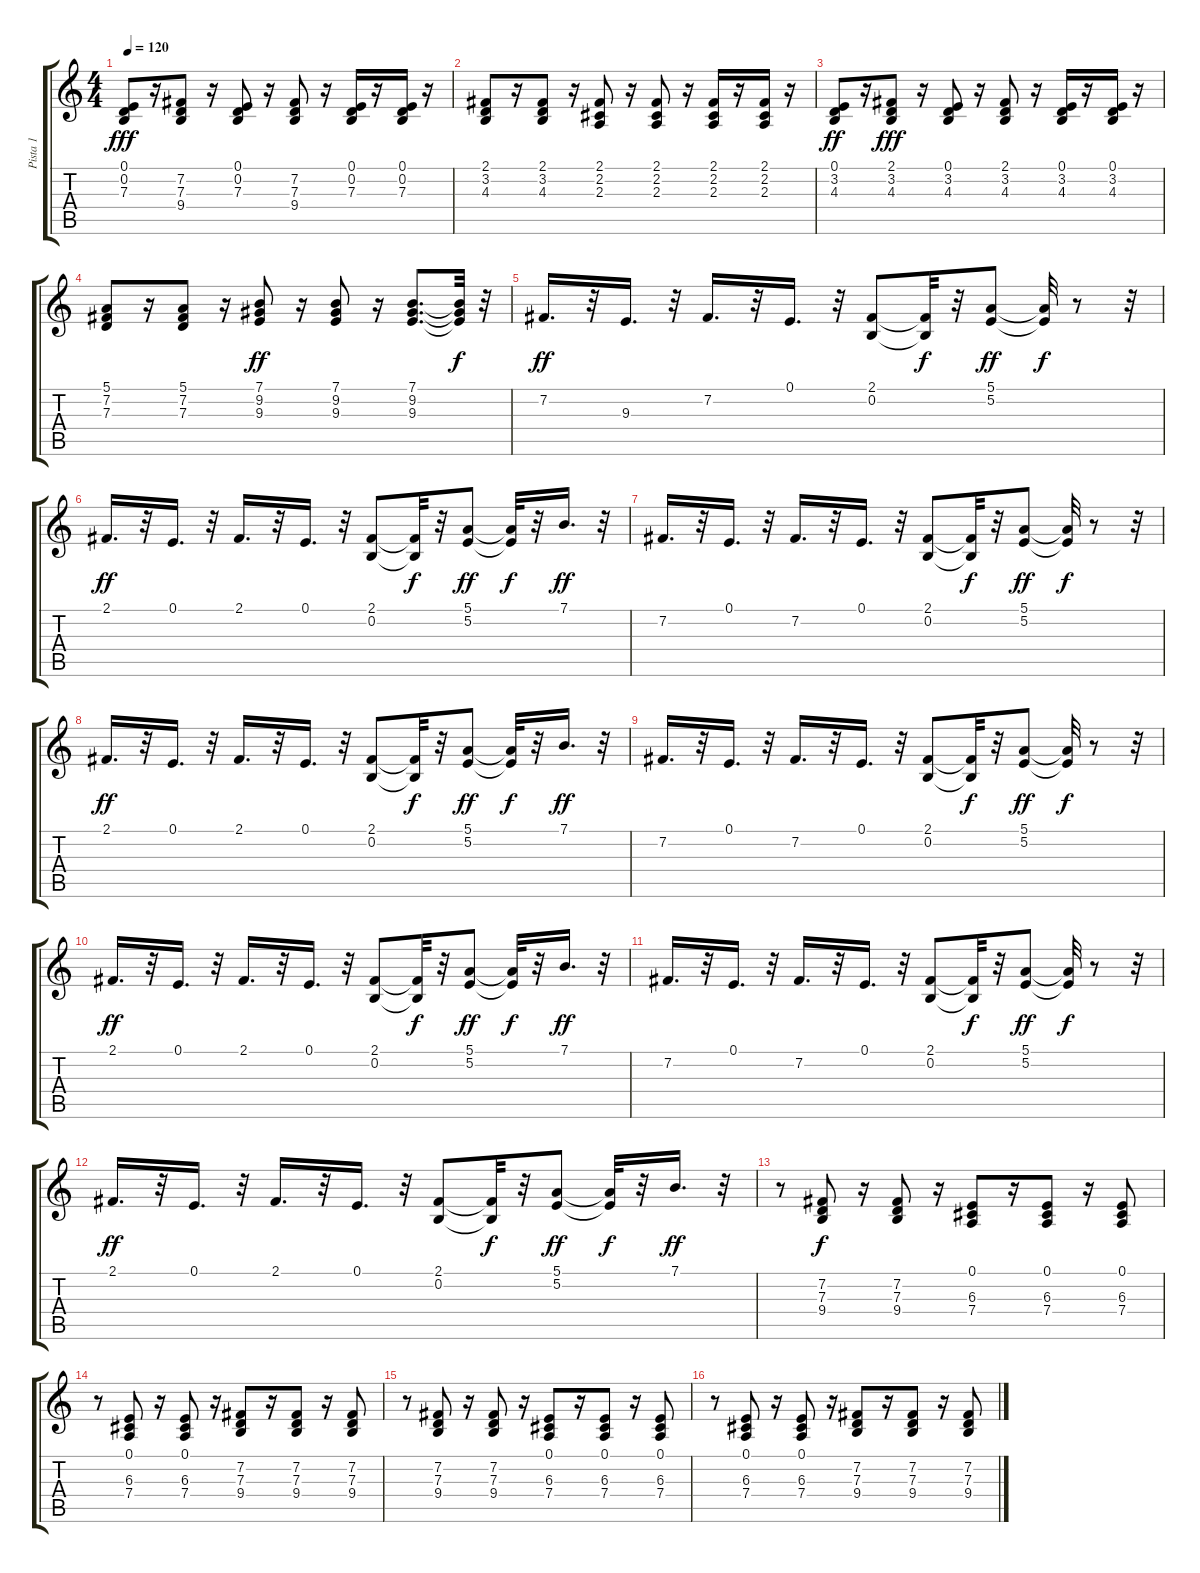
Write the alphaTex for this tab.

\track ("Pista 1" "Pista 1") {instrument synthbrass1}
\staff {score tabs}
\tuning (E4 B3 G3 D3 A2 E2) {hide}
\ts (4 4)
\tempo 120
\clef g2
\ks c
(0.1 0.2 7.3).8{dy fff} r.16 (7.2 7.3 9.4).8 r.16 (0.1 0.2 7.3).8 r.16 (7.2 7.3 9.4).8 r.16 (0.1 0.2 7.3).16 r.16 (0.1 0.2 7.3).16 r.16 |
(2.1 3.2 4.3).8 r.16 (2.1 3.2 4.3).8 r.16 (2.1 2.2 2.3).8 r.16 (2.1 2.2 2.3).8 r.16 (2.1 2.2 2.3).16 r.16 (2.1 2.2 2.3).16 r.16 |
(0.1 3.2 4.3).8{dy ff} r.16 (2.1 3.2 4.3).8{dy fff} r.16 (0.1 3.2 4.3).8 r.16 (2.1 3.2 4.3).8 r.16 (0.1 3.2 4.3).16 r.16 (0.1 3.2 4.3).16 r.16 |
(5.1 7.2 7.3).8 r.16 (5.1 7.2 7.3).8 r.16 (7.1 9.2 9.3).8{dy ff} r.16 (7.1 9.2 9.3).8 r.16 (7.1 9.2 9.3).8{d} (7.1{t} 9.2{t} 9.3{t}).32{dy f} r.32 |
7.2.16{d dy ff} r.32 9.3.16{d} r.32 7.2.16{d} r.32 0.1.16{d} r.32 (2.1 0.2).8 (2.1{t} 0.2{t}).32{dy f} r.32 (5.1 5.2).8{dy ff} (5.1{t} 5.2{t}).32{dy f} r.8 r.32 |
2.1.16{d dy ff} r.32 0.1.16{d} r.32 2.1.16{d} r.32 0.1.16{d} r.32 (2.1 0.2).8 (2.1{t} 0.2{t}).32{dy f} r.32 (5.1 5.2).8{dy ff} (5.1{t} 5.2{t}).32{dy f} r.32 7.1.16{d dy ff} r.32 |
7.2.16{d} r.32 0.1.16{d} r.32 7.2.16{d} r.32 0.1.16{d} r.32 (2.1 0.2).8 (2.1{t} 0.2{t}).32{dy f} r.32 (5.1 5.2).8{dy ff} (5.1{t} 5.2{t}).32{dy f} r.8 r.32 |
2.1.16{d dy ff} r.32 0.1.16{d} r.32 2.1.16{d} r.32 0.1.16{d} r.32 (2.1 0.2).8 (2.1{t} 0.2{t}).32{dy f} r.32 (5.1 5.2).8{dy ff} (5.1{t} 5.2{t}).32{dy f} r.32 7.1.16{d dy ff} r.32 |
7.2.16{d} r.32 0.1.16{d} r.32 7.2.16{d} r.32 0.1.16{d} r.32 (2.1 0.2).8 (2.1{t} 0.2{t}).32{dy f} r.32 (5.1 5.2).8{dy ff} (5.1{t} 5.2{t}).32{dy f} r.8 r.32 |
2.1.16{d dy ff} r.32 0.1.16{d} r.32 2.1.16{d} r.32 0.1.16{d} r.32 (2.1 0.2).8 (2.1{t} 0.2{t}).32{dy f} r.32 (5.1 5.2).8{dy ff} (5.1{t} 5.2{t}).32{dy f} r.32 7.1.16{d dy ff} r.32 |
7.2.16{d} r.32 0.1.16{d} r.32 7.2.16{d} r.32 0.1.16{d} r.32 (2.1 0.2).8 (2.1{t} 0.2{t}).32{dy f} r.32 (5.1 5.2).8{dy ff} (5.1{t} 5.2{t}).32{dy f} r.8 r.32 |
2.1.16{d dy ff} r.32 0.1.16{d} r.32 2.1.16{d} r.32 0.1.16{d} r.32 (2.1 0.2).8 (2.1{t} 0.2{t}).32{dy f} r.32 (5.1 5.2).8{dy ff} (5.1{t} 5.2{t}).32{dy f} r.32 7.1.16{d dy ff} r.32 |
r.8 (7.2 7.3 9.4).8{dy f} r.16 (7.2 7.3 9.4).8 r.16 (0.1 6.3 7.4).8 r.16 (0.1 6.3 7.4).8 r.16 (0.1 6.3 7.4).8 |
r.8 (0.1 6.3 7.4).8 r.16 (0.1 6.3 7.4).8 r.16 (7.2 7.3 9.4).8 r.16 (7.2 7.3 9.4).8 r.16 (7.2 7.3 9.4).8 |
r.8 (7.2 7.3 9.4).8 r.16 (7.2 7.3 9.4).8 r.16 (0.1 6.3 7.4).8 r.16 (0.1 6.3 7.4).8 r.16 (0.1 6.3 7.4).8 |
r.8 (0.1 6.3 7.4).8 r.16 (0.1 6.3 7.4).8 r.16 (7.2 7.3 9.4).8 r.16 (7.2 7.3 9.4).8 r.16 (7.2 7.3 9.4).8
